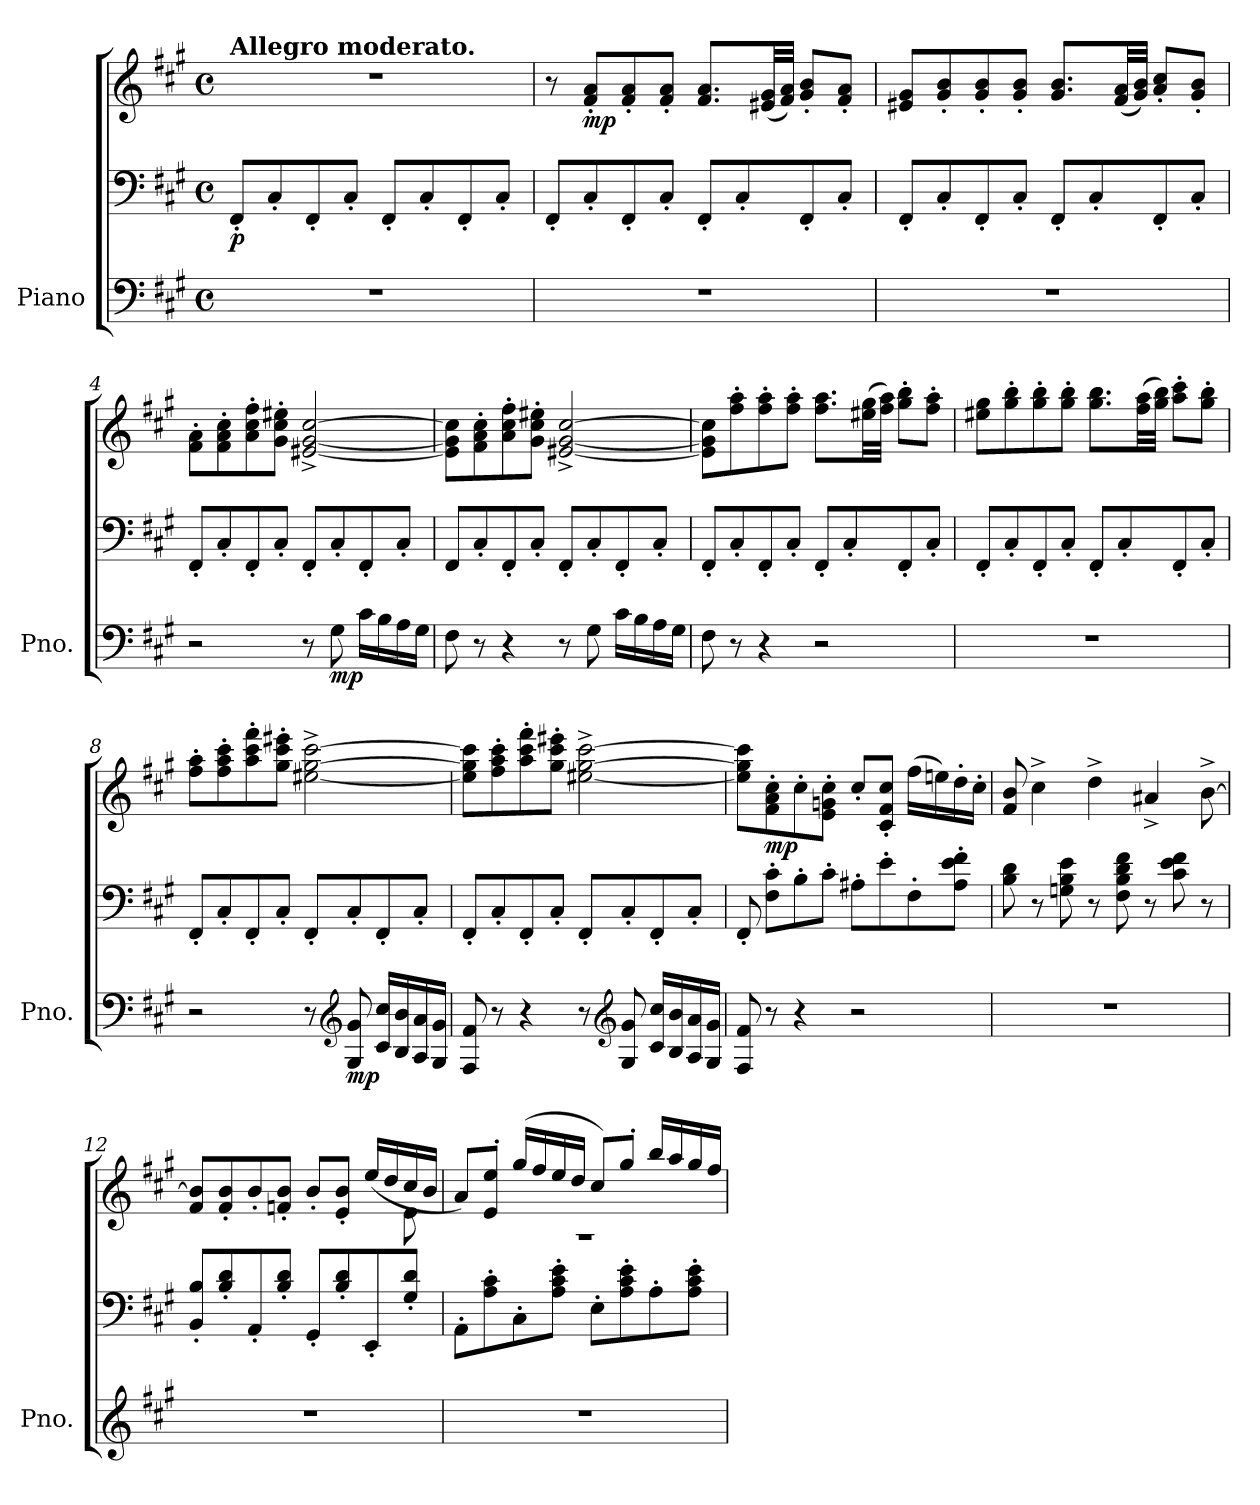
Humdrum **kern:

**kern	**kern	**kern	**dynam
*part1	*part1	*part1	*part1
*staff3	*staff2	*staff1	*staff1/2/3
*I"Piano	*	*	*
*I'Pno.	*	*	*
*clefF4	*clefF4	*clefG2	*
*k[f#c#g#]	*k[f#c#g#]	*k[f#c#g#]	*
*M4/4	*M4/4	*M4/4	*
*met(c)	*met(c)	*met(c)	*
*MM102	*MM102	*MM102	*
=1	=1	=1	=1
!	!	!LO:TX:a:B:t=Allegro moderato.	!
!	!	!	!LO:DY:b=2
1r	8FF#'/L	1r	p
.	8C#'/	.	.
.	8FF#'/	.	.
.	8C#'/J	.	.
.	8FF#'/L	.	.
.	8C#'/	.	.
.	8FF#'/	.	.
.	8C#'/J	.	.
=2	=2	=2	=2
1r	8FF#'/L	8r	.
!	!	!	!LO:DY:b
.	8C#'/	8f#/' 8a/'L	mp
.	8FF#'/	8f#/' 8a/'	.
.	8C#'/J	8f#/' 8a/'J	.
.	8FF#'/L	8.f#/ 8.a/L	.
.	8C#'/	.	.
.	.	(<32e#X/ 32g#/LL	.
.	.	32f#/ 32a/JJJ)	.
.	8FF#'/	8g#/' 8b/'L	.
.	8C#'/J	8f#/' 8a/'J	.
=3	=3	=3	=3
1r	8FF#'/L	8e#X/ 8g#/L	.
.	8C#'/	8g#/' 8b/'	.
.	8FF#'/	8g#/' 8b/'	.
.	8C#'/J	8g#/' 8b/'J	.
.	8FF#'/L	8.g#/ 8.b/L	.
.	8C#'/	.	.
.	.	(<32f#/ 32a/LL	.
.	.	32g#/ 32b/JJJ)	.
.	8FF#'/	8a/' 8cc#/'L	.
.	8C#'/J	8g#/' 8b/'J	.
=4	=4	=4	=4
2r	8FF#'/L	8f#\' 8a\'L	.
.	8C#'/	8f#\' 8a\' 8cc#\'	.
.	8FF#'/	8a\' 8cc#\' 8ff#\'	.
.	8C#'/J	8g#\' 8cc#\' 8ee#X\'J	.
8r	8FF#'/L	[2e#X/^ [2g#/^ [2cc#/^	.
!	!	!	!LO:DY:b=3
8G#\	8C#'/	.	mp
16c#\LL	8FF#'/	.	.
16B\	.	.	.
16A\	8C#'/J	.	.
16G#\JJ	.	.	.
=5	=5	=5	=5
8F#\	8FF#/L	8e#\] 8g#\] 8cc#\]L	.
8r	8C#'/	8f#\' 8a\' 8cc#\'	.
4r	8FF#'/	8a\' 8cc#\' 8ff#\'	.
.	8C#'/J	8g#\' 8cc#\' 8ee#X\'J	.
8r	8FF#'/L	[2e#X/^ [2g#/^ [2cc#/^	.
8G#\	8C#'/	.	.
16c#\LL	8FF#'/	.	.
16B\	.	.	.
16A\	8C#'/J	.	.
16G#\JJ	.	.	.
!!LO:LB:g=z
=6	=6	=6	=6
8F#\	8FF#'/L	8e#\] 8g#\] 8cc#\]L	.
!	!	!	!LO:DY:b=2
!	!	!	!LO:DY:n=1:b
8r	8C#'/	8ff#\' 8aa\'	mp mf
4r	8FF#'/	8ff#\' 8aa\'	.
.	8C#'/J	8ff#\' 8aa\'J	.
2r	8FF#'/L	8.ff#\ 8.aa\L	.
.	8C#'/	.	.
.	.	(>32ee#X\ 32gg#\LL	.
.	.	32ff#\ 32aa\JJJ)	.
.	8FF#'/	8gg#\' 8bb\'L	.
.	8C#'/J	8ff#\' 8aa\'J	.
=7	=7	=7	=7
1r	8FF#'/L	8ee#X\ 8gg#\L	.
.	8C#'/	8gg#\' 8bb\'	.
.	8FF#'/	8gg#\' 8bb\'	.
.	8C#'/J	8gg#\' 8bb\'J	.
.	8FF#'/L	8.gg#\ 8.bb\L	.
.	8C#'/	.	.
.	.	(>32ff#\ 32aa\LL	.
.	.	32gg#\ 32bb\JJJ)	.
.	8FF#'/	8aa\' 8ccc#\'L	.
.	8C#'/J	8gg#\' 8bb\'J	.
=8	=8	=8	=8
2r	8FF#'/L	8ff#\' 8aa\'L	.
.	8C#'/	8ff#\' 8aa\' 8ccc#\'	.
.	8FF#'/	8aa\' 8ccc#\' 8fff#\'	.
.	8C#'/J	8gg#\' 8ccc#\' 8eee#X\'J	.
8r	8FF#'/L	[2ee#X\^ [2gg#\^ [2ccc#\^	.
*clefG2	*	*	*
!	!	!	!LO:DY:b=3
8G#/ 8g#/	8C#'/	.	mp
16c#/ 16cc#/LL	8FF#'/	.	.
16B/ 16b/	.	.	.
16A/ 16a/	8C#'/J	.	.
16G#/ 16g#/JJ	.	.	.
=9	=9	=9	=9
8F#/ 8f#/	8FF#'/L	8ee#\] 8gg#\] 8ccc#\]L	.
8r	8C#'/	8ff#\' 8aa\' 8ccc#\'	.
4r	8FF#'/	8aa\' 8ccc#\' 8fff#\'	.
.	8C#'/J	8gg#\' 8ccc#\' 8eee#X\'J	.
8r	8FF#'/L	[2ee#X\^ [2gg#\^ [2ccc#\^	.
*clefG2	*	*	*
8G#/ 8g#/	8C#'/	.	.
16c#/ 16cc#/LL	8FF#'/	.	.
16B/ 16b/	.	.	.
16A/ 16a/	8C#'/J	.	.
16G#/ 16g#/JJ	.	.	.
!!LO:LB:g=z
=10	=10	=10	=10
8F#/ 8f#/	8FF#'/	8ee#\] 8gg#\] 8ccc#\]L	.
!	!	!	!LO:DY:b
8r	8F#\' 8c#\'L	8f#\' 8a\' 8cc#\'	mp
4r	8B'\	8cc#'\	.
.	8c#'\J	8e\' 8gn\' 8cc#\'J	.
2r	8A#X'\L	8cc#'/L	.
.	8e'\	8c#/' 8f#/' 8cc#/'J	.
.	8F#'\	(>16ff#\LL	.
.	.	16een\)	.
.	8A#\' 8e\' 8f#\'J	16dd'\	.
.	.	16cc#'\JJ	.
=11	=11	=11	=11
1r	8B\ 8d\	8f#/ 8b/	.
.	8r	4cc#^\	.
.	8Gn\ 8B\ 8e\	.	.
.	8r	4dd^\	.
.	8F#\ 8B\ 8d\ 8f#\	.	.
.	8r	4a#X^/	.
.	8c#\ 8e\ 8f#\	.	.
.	8r	[8b^\	.
=12	=12	=12	=12
*	*	*^	*
1r	8BB/' 8B/'L	8f#/ 8b/]L	2..ryy	.
.	8B/' 8d/'	8f#/' 8b/'	.	.
.	8AA'/	8b'/	.	.
.	8B/' 8d/'J	8fn/' 8b/'J	.	.
.	8GG#'/L	8b'/L	.	.
.	8B\' 8d\'	8e/' 8b/'J	.	.
.	8EE'/	(>16ee/LL	.	.
.	.	16dd/	.	.
.	8G#\' 8d\'J	16cc#/	8e\	.
.	.	16b/JJ	.	.
=13	=13	=13	=13	=13
1r	8AA'\L	8a/L)	1r	.
.	8A\' 8c#\'	8e/' 8ee/'J	.	.
.	8C#'\	(>16gg#/LL	.	.
.	.	16ff#/	.	.
.	8A\' 8c#\' 8e\'J	16ee/	.	.
.	.	16dd/JJ	.	.
.	8E'\L	8cc#/L)	.	.
.	8A\' 8c#\' 8e\'	8gg#'/J	.	.
.	8A'\	16bb/LL	.	.
.	.	16aa/	.	.
.	8A\' 8c#\' 8e\'J	16gg#/	.	.
.	.	16ff#/JJ	.	.
*	*	*v	*v	*
=	=	=	=
*-	*-	*-	*-
